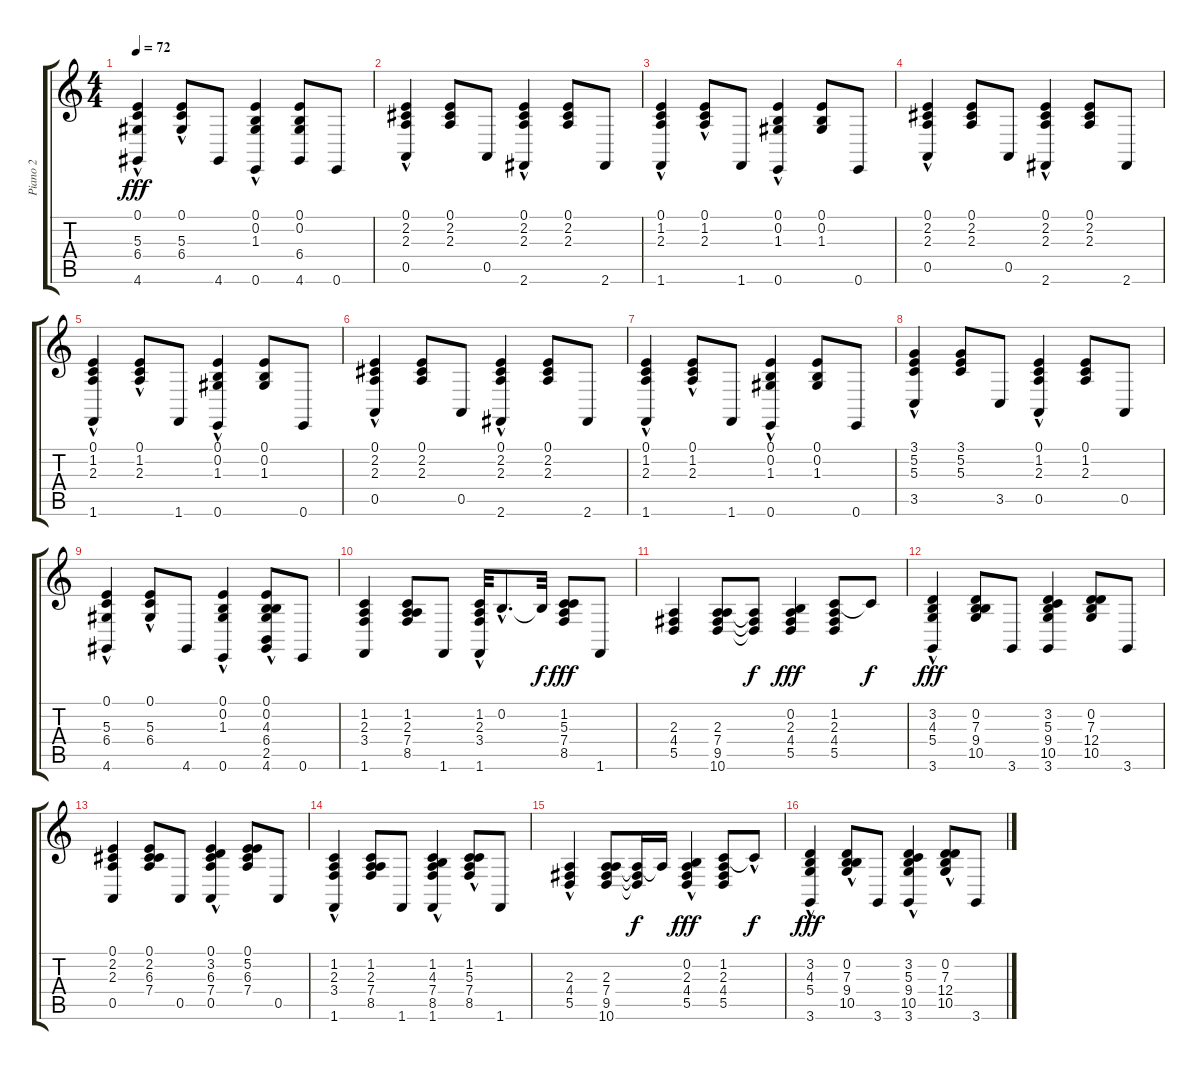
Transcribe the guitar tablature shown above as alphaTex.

\track ("Piano 2" "Piano 2") {instrument acousticgrandpiano}
\staff {score tabs}
\tuning (E4 B3 G3 D3 A2 E2) {hide}
\ts (4 4)
\tempo 72
\clef g2
\ks c
(0.1{hac} 5.3 6.4 4.6).4{dy fff} (0.1{hac} 5.3 6.4{hac}).8 4.6.8 (0.1{hac} 0.2 1.3 0.6).4 (0.1 0.2 6.4 4.6).8 0.6.8 |
(0.1 2.2 2.3 0.5{hac}).4 (0.1 2.2 2.3).8 0.5.8 (0.1{hac} 2.2{hac} 2.3{hac} 2.6).4 (0.1 2.2 2.3).8 2.6.8 |
(0.1 1.2 2.3 1.6{hac}).4 (0.1{hac} 1.2{hac} 2.3).8 1.6.8 (0.1{hac} 0.2 1.3{hac} 0.6).4 (0.1 0.2 1.3).8 0.6.8 |
(0.1 2.2 2.3 0.5{hac}).4 (0.1 2.2 2.3).8 0.5.8 (0.1{hac} 2.2{hac} 2.3{hac} 2.6).4 (0.1 2.2 2.3).8 2.6.8 |
(0.1 1.2 2.3 1.6{hac}).4 (0.1{hac} 1.2{hac} 2.3).8 1.6.8 (0.1{hac} 0.2 1.3{hac} 0.6).4 (0.1 0.2 1.3).8 0.6.8 |
(0.1 2.2 2.3 0.5{hac}).4 (0.1 2.2 2.3).8 0.5.8 (0.1{hac} 2.2{hac} 2.3{hac} 2.6).4 (0.1 2.2 2.3).8 2.6.8 |
(0.1 1.2 2.3 1.6{hac}).4 (0.1{hac} 1.2{hac} 2.3).8 1.6.8 (0.1{hac} 0.2 1.3{hac} 0.6).4 (0.1 0.2 1.3).8 0.6.8 |
(3.1 5.2 5.3 3.5{hac}).4 (3.1 5.2 5.3).8 3.5.8 (0.1{hac} 1.2{hac} 2.3{hac} 0.5).4 (0.1 1.2 2.3).8 0.5.8 |
(0.1{hac} 5.3 6.4 4.6).4 (0.1{hac} 5.3 6.4{hac}).8 4.6.8 (0.1{hac} 0.2 1.3 0.6).4 (0.1 0.2{hac} 4.3{hac} 6.4 2.5 4.6).8 0.6.8 |
(1.2 2.3 3.4 1.6).4 (1.2 2.3 7.4 8.5).8 1.6.8 (1.2{hac} 2.3{hac} 3.4{hac} 1.6).32 0.2{hac}.8{d} 0.2{t}.32{dy f} (1.2 5.3 7.4 8.5).8{dy fff} 1.6.8 |
(2.3 4.4 5.5).4 (2.3 7.4 9.5 10.6).8 (7.4{t} 9.5{t} 10.6{t}).8{dy f} (0.2 2.3 4.4 5.5).4{dy fff} (1.2 2.3 4.4 5.5).8 1.2{t}.8{dy f} |
(3.2{hac} 4.3{hac} 5.4 3.6{hac}).4{dy fff} (0.2 7.3 9.4 10.5).8 3.6.8 (3.2 5.3 9.4 10.5 3.6).4 (0.2 7.3 12.4 10.5).8 3.6.8 |
(0.1 2.2 2.3 0.5).4 (0.1 2.2 6.3 7.4).8 0.5.8 (0.1 3.2{hac} 6.3{hac} 7.4{hac} 0.5).4 (0.1 5.2 6.3 7.4).8 0.5.8 |
(1.2 2.3 3.4 1.6{hac}).4 (1.2 2.3 7.4 8.5).8 1.6.8 (1.2{hac} 4.3 7.4{hac} 8.5{hac} 1.6).4 (1.2 5.3{hac} 7.4 8.5).8 1.6.8 |
(2.3{hac} 4.4{hac} 5.5{hac}).4 (2.3 7.4 9.5 10.6).8 (7.4{t} 9.5{t} 10.6{t}).16{dy f} 7.4{t}.16 (0.2 2.3{hac} 4.4{hac} 5.5{hac}).4{dy fff} (1.2 2.3 4.4 5.5).8 1.2{hac t}.8{dy f} |
(3.2{hac} 4.3{hac} 5.4{hac} 3.6).4{dy fff} (0.2 7.3{hac} 9.4{hac} 10.5{hac}).8 3.6.8 (3.2{hac} 5.3 9.4{hac} 10.5{hac} 3.6).4 (0.2 7.3 12.4{hac} 10.5).8 3.6.8
